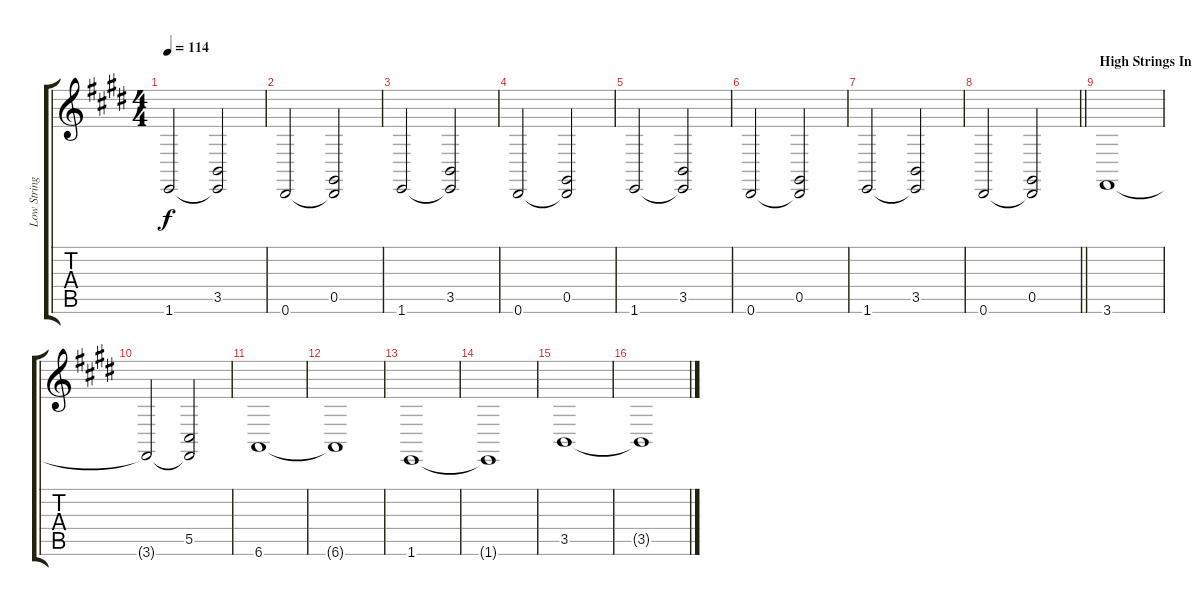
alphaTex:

\track ("Low Strings 1" "Low String") {instrument stringensemble1}
\staff {score tabs}
\tuning (Eb4 Bb3 Gb3 Db3 Ab2 Eb2) {hide}
\ts (4 4)
\tempo 114
\clef g2
\ks e
1.6.2{dy f} (3.5 1.6{t}).2 |
0.6.2 (0.5 0.6{t}).2 |
1.6.2 (3.5 1.6{t}).2 |
0.6.2 (0.5 0.6{t}).2 |
1.6.2 (3.5 1.6{t}).2 |
0.6.2 (0.5 0.6{t}).2 |
1.6.2 (3.5 1.6{t}).2 |
\barLineRight lightlight
0.6.2 (0.5 0.6{t}).2 |
\section ("" "High Strings In")
3.6.1 |
3.6{t}.2 (5.5 3.6{t}).2 |
6.6.1 |
6.6{t}.1 |
1.6.1 |
1.6{t}.1 |
3.5.1 |
3.5{t}.1
